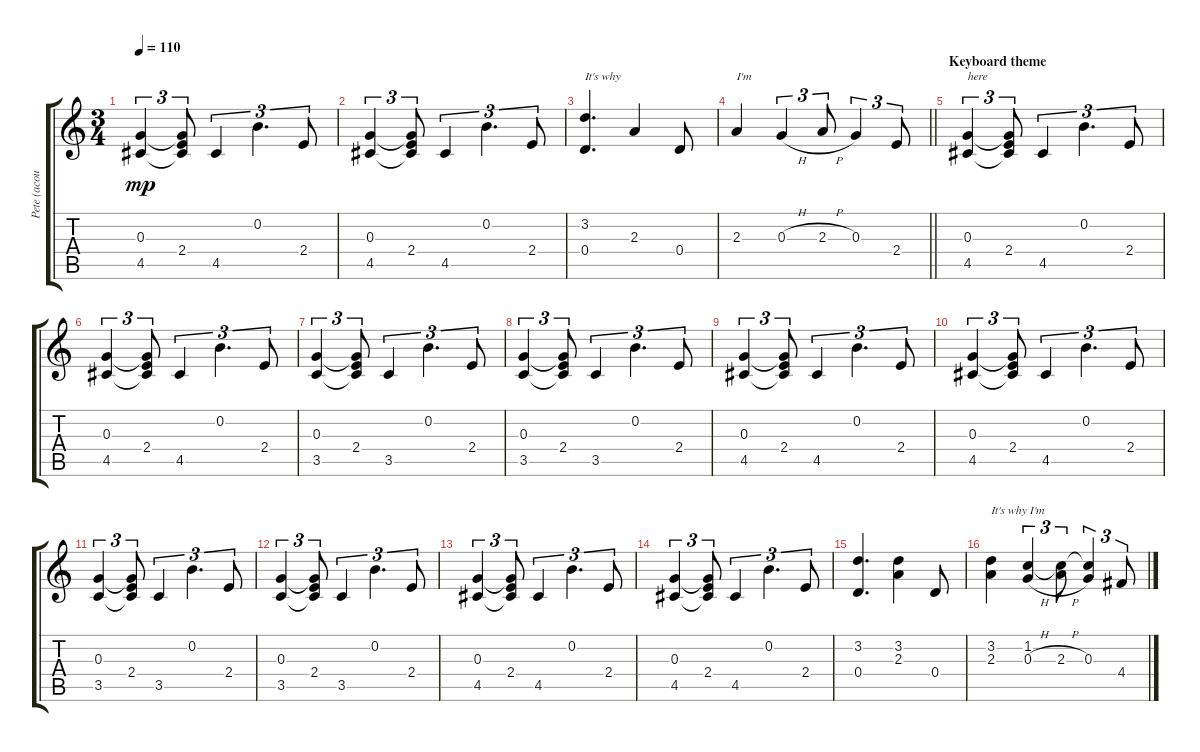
\track ("Pete (acoustic guitar)" "Pete (acou") {instrument acousticguitarsteel}
\staff {score tabs}
\tuning (E4 B3 G3 D3 A2 E2) {hide}
\ts (3 4)
\tempo 110
\clef g2
\ks c
(0.3 4.5).4{tu (3 2) dy mp} (0.3{t} 2.4 4.5{t}).8{tu (3 2)} 4.5.4{tu (3 2)} 0.2.4{d tu (3 2)} 2.4.8{tu (3 2)} |
(0.3 4.5).4{tu (3 2)} (0.3{t} 2.4 4.5{t}).8{tu (3 2)} 4.5.4{tu (3 2)} 0.2.4{d tu (3 2)} 2.4.8{tu (3 2)} |
(3.2 0.4).4{d txt "It's why"} 2.3.4 0.4.8 |
\barLineRight lightlight
2.3.4{txt "I'm"} 0.3{h}.4{tu (3 2)} 2.3{h}.8{tu (3 2)} 0.3.4{tu (3 2)} 2.4.8{tu (3 2)} |
\section ("" "Keyboard theme")
(0.3 4.5).4{tu (3 2) txt "here"} (0.3{t} 2.4 4.5{t}).8{tu (3 2)} 4.5.4{tu (3 2)} 0.2.4{d tu (3 2)} 2.4.8{tu (3 2)} |
(0.3 4.5).4{tu (3 2)} (0.3{t} 2.4 4.5{t}).8{tu (3 2)} 4.5.4{tu (3 2)} 0.2.4{d tu (3 2)} 2.4.8{tu (3 2)} |
(0.3 3.5).4{tu (3 2)} (0.3{t} 2.4 3.5{t}).8{tu (3 2)} 3.5.4{tu (3 2)} 0.2.4{d tu (3 2)} 2.4.8{tu (3 2)} |
(0.3 3.5).4{tu (3 2)} (0.3{t} 2.4 3.5{t}).8{tu (3 2)} 3.5.4{tu (3 2)} 0.2.4{d tu (3 2)} 2.4.8{tu (3 2)} |
(0.3 4.5).4{tu (3 2)} (0.3{t} 2.4 4.5{t}).8{tu (3 2)} 4.5.4{tu (3 2)} 0.2.4{d tu (3 2)} 2.4.8{tu (3 2)} |
(0.3 4.5).4{tu (3 2)} (0.3{t} 2.4 4.5{t}).8{tu (3 2)} 4.5.4{tu (3 2)} 0.2.4{d tu (3 2)} 2.4.8{tu (3 2)} |
(0.3 3.5).4{tu (3 2)} (0.3{t} 2.4 3.5{t}).8{tu (3 2)} 3.5.4{tu (3 2)} 0.2.4{d tu (3 2)} 2.4.8{tu (3 2)} |
(0.3 3.5).4{tu (3 2)} (0.3{t} 2.4 3.5{t}).8{tu (3 2)} 3.5.4{tu (3 2)} 0.2.4{d tu (3 2)} 2.4.8{tu (3 2)} |
(0.3 4.5).4{tu (3 2)} (0.3{t} 2.4 4.5{t}).8{tu (3 2)} 4.5.4{tu (3 2)} 0.2.4{d tu (3 2)} 2.4.8{tu (3 2)} |
(0.3 4.5).4{tu (3 2)} (0.3{t} 2.4 4.5{t}).8{tu (3 2)} 4.5.4{tu (3 2)} 0.2.4{d tu (3 2)} 2.4.8{tu (3 2)} |
(3.2 0.4).4{d} (3.2 2.3).4 0.4.8 |
(3.2 2.3).4{txt "It's why I'm"} (1.2 0.3{h}).4{tu (3 2)} (1.2{t} 2.3{h}).8{tu (3 2)} (1.2{t} 0.3).4{tu (3 2)} 4.4.8{tu (3 2)}
